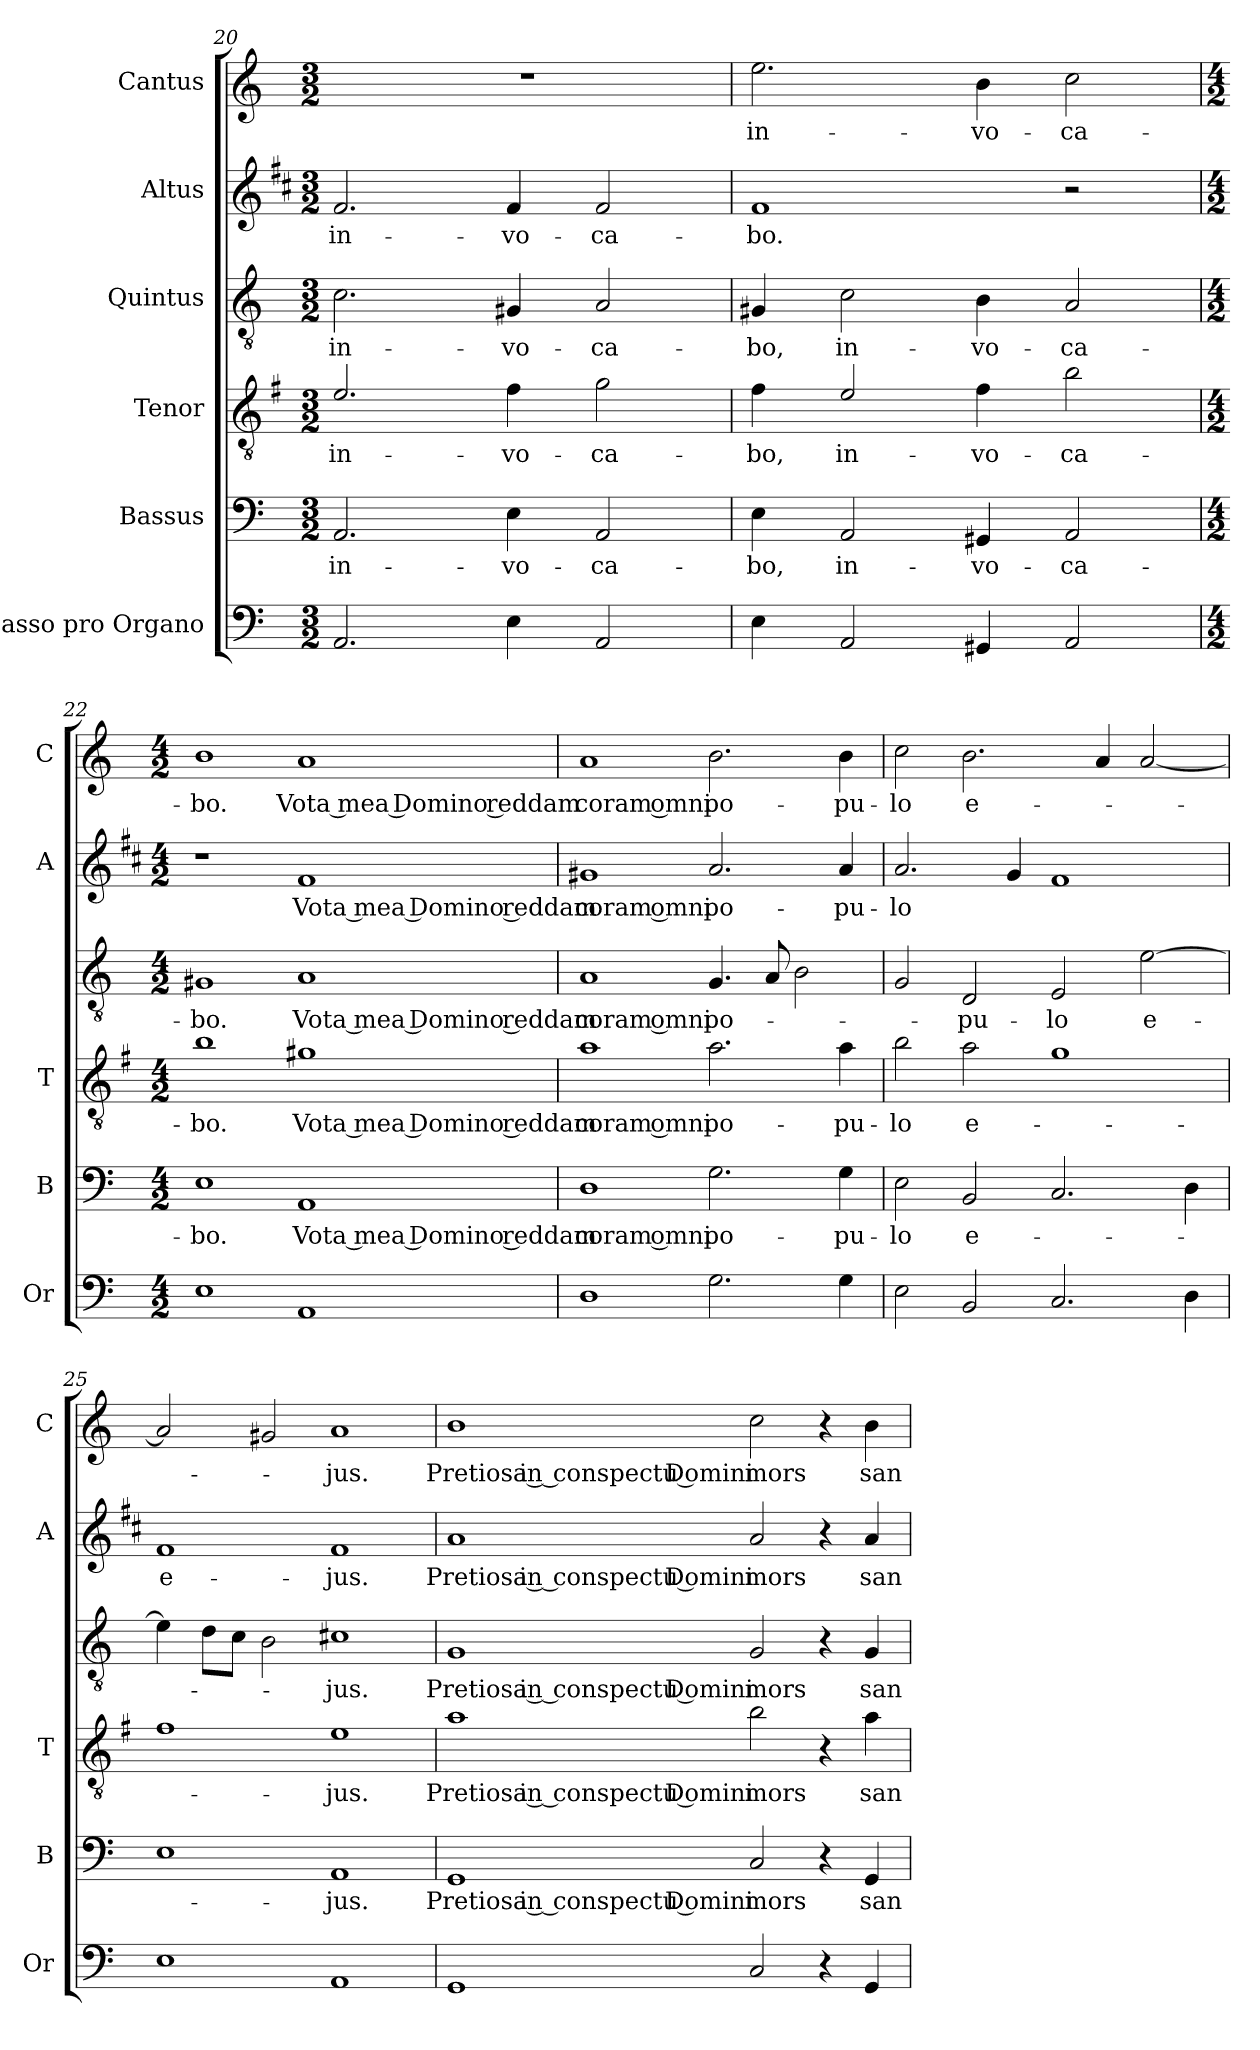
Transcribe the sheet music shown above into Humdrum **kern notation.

**kern	**kern	**text	**kern	**text	**kern	**text	**kern	**text	**kern	**text
*part6	*part5	*part5	*part4	*part4	*part3	*part3	*part2	*part2	*part1	*part1
*staff6	*staff5	*staff5	*staff4	*staff4	*staff3	*staff3	*staff2	*staff2	*staff1	*staff1
*I"Basso pro Organo	*I"Bassus	*	*I"Tenor	*	*I"Quintus	*	*I"Altus	*	*I"Cantus	*
*I'Or	*I'B	*	*I'T	*	*	*	*I'A	*	*I'C	*
*clefF4	*clefF4	*	*clefGv2	*	*clefGv2	*	*clefG2	*	*clefG2	*
*	*	*	*ITrd4c7	*	*	*	*ITrd1c2	*	*	*
*k[]	*k[]	*	*k[]	*	*k[]	*	*k[]	*	*k[]	*
*C:	*C:	*	*C:	*	*C:	*	*C:	*	*C:	*
*M3/2	*M3/2	*	*M3/2	*	*M3/2	*	*M3/2	*	*M3/2	*
=20	=20	=20	=20	=20	=20	=20	=20	=20	=20	=20
!	!	!LO:LY:b	!	!LO:LY:b	!	!LO:LY:b	!	!LO:LY:b	!	!
2.AA/	2.AA/	in-	2.A/	in-	2.c\	in-	2.e/	in-	1.r	.
!	!	!LO:LY:b	!	!LO:LY:b	!	!LO:LY:b	!	!LO:LY:b	!	!
4E\	4E\	-vo-	4B\	-vo-	4G#X/	-vo-	4e/	-vo-	.	.
!	!	!LO:LY:b	!	!LO:LY:b	!	!LO:LY:b	!	!LO:LY:b	!	!
2AA/	2AA/	-ca-	2c\	-ca-	2A/	-ca-	2e/	-ca-	.	.
=21	=21	=21	=21	=21	=21	=21	=21	=21	=21	=21
!	!	!LO:LY:b	!	!LO:LY:b	!	!LO:LY:b	!	!LO:LY:b	!	!LO:LY:b
4E\	4E\	-bo,	4B\	-bo,	4G#X/	-bo,	1e	-bo.	2.ee\	in-
!	!	!LO:LY:b	!	!LO:LY:b	!	!LO:LY:b	!	!	!	!
2AA/	2AA/	in-	2A/	in-	2c\	in-	.	.	.	.
!	!	!LO:LY:b	!	!LO:LY:b	!	!LO:LY:b	!	!	!	!LO:LY:b
4GG#X/	4GG#X/	-vo-	4B\	-vo-	4B\	-vo-	.	.	4b\	-vo-
!	!	!LO:LY:b	!	!LO:LY:b	!	!LO:LY:b	!	!	!	!LO:LY:b
2AA/	2AA/	-ca-	2e\	-ca-	2A/	-ca-	2r	.	2cc\	-ca-
=22	=22	=22	=22	=22	=22	=22	=22	=22	=22	=22
*M4/2	*M4/2	*	*M4/2	*	*M4/2	*	*M4/2	*	*M4/2	*
!	!	!LO:LY:b	!	!LO:LY:b	!	!LO:LY:b	!	!	!	!LO:LY:b
1E	1E	-bo.	1e	-bo.	1G#X	-bo.	1r	.	1b	-bo.
!	!	!LO:LY:b	!	!LO:LY:b	!	!LO:LY:b	!	!LO:LY:b	!	!LO:LY:b
1AA	1AA	Vota mea Domino reddam	1c#X	Vota mea Domino reddam	1A	Vota mea Domino reddam	1e	Vota mea Domino reddam	1a	Vota mea Domino reddam
!!LO:LB:g=z
=23	=23	=23	=23	=23	=23	=23	=23	=23	=23	=23
!	!	!LO:LY:b	!	!LO:LY:b	!	!LO:LY:b	!	!LO:LY:b	!	!LO:LY:b
1D	1D	coram omni	1d	coram omni	1A	coram omni	1f#X	coram omni	1a	coram omni
!	!	!LO:LY:b	!	!LO:LY:b	!	!LO:LY:b	!	!LO:LY:b	!	!LO:LY:b
2.G\	2.G\	po-	2.d\	po-	4.G/	po-	2.g/	po-	2.b\	po-
.	.	.	.	.	8A/	.	.	.	.	.
.	.	.	.	.	2B\	.	.	.	.	.
!	!	!LO:LY:b	!	!LO:LY:b	!	!	!	!LO:LY:b	!	!LO:LY:b
4G\	4G\	-pu-	4d\	-pu-	.	.	4g/	-pu-	4b\	-pu-
=24	=24	=24	=24	=24	=24	=24	=24	=24	=24	=24
!	!	!LO:LY:b	!	!LO:LY:b	!	!	!	!LO:LY:b	!	!LO:LY:b
2E\	2E\	-lo	2e\	-lo	2G/	.	2.g/	-lo	2cc\	-lo
!	!	!LO:LY:b	!	!LO:LY:b	!	!LO:LY:b	!	!	!	!LO:LY:b
2BB/	2BB/	e-	2d\	e-	2D/	-pu-	.	.	2.b\	e-
.	.	.	.	.	.	.	4f/	.	.	.
!	!	!	!	!	!	!LO:LY:b	!	!	!	!
2.C/	2.C/	.	1c	.	2E/	-lo	1e	.	.	.
.	.	.	.	.	.	.	.	.	4a/	.
!	!	!	!	!	!	!LO:LY:b	!	!	!	!
.	.	.	.	.	[2e\	e-	.	.	[2a/	.
4D\	4D\	.	.	.	.	.	.	.	.	.
=25	=25	=25	=25	=25	=25	=25	=25	=25	=25	=25
!	!	!	!	!	!	!	!	!LO:LY:b	!	!
1E	1E	.	1B	.	4e\]	.	1e	e-	2a/]	.
.	.	.	.	.	8d\L	.	.	.	.	.
.	.	.	.	.	8c\J	.	.	.	.	.
.	.	.	.	.	2B\	.	.	.	2g#X/	.
!	!	!LO:LY:b	!	!LO:LY:b	!	!LO:LY:b	!	!LO:LY:b	!	!LO:LY:b
1AA	1AA	-jus.	1A	-jus.	1c#X	-jus.	1e	-jus.	1a	-jus.
=26	=26	=26	=26	=26	=26	=26	=26	=26	=26	=26
!	!	!LO:LY:b	!	!LO:LY:b	!	!LO:LY:b	!	!LO:LY:b	!	!LO:LY:b
1GG	1GG	Pretiosa in conspectu Domini	1d	Pretiosa in conspectu Domini	1G	Pretiosa in conspectu Domini	1g	Pretiosa in conspectu Domini	1b	Pretiosa in conspectu Domini
!	!	!LO:LY:b	!	!LO:LY:b	!	!LO:LY:b	!	!LO:LY:b	!	!LO:LY:b
2C/	2C/	mors	2e\	mors	2G/	mors	2g/	mors	2cc\	mors
4r	4r	.	4r	.	4r	.	4r	.	4r	.
!	!	!LO:LY:b	!	!LO:LY:b	!	!LO:LY:b	!	!LO:LY:b	!	!LO:LY:b
4GG/	4GG/	san-	4d\	san-	4G/	san-	4g/	san-	4b\	san-
=	=	=	=	=	=	=	=	=	=	=
*-	*-	*-	*-	*-	*-	*-	*-	*-	*-	*-
